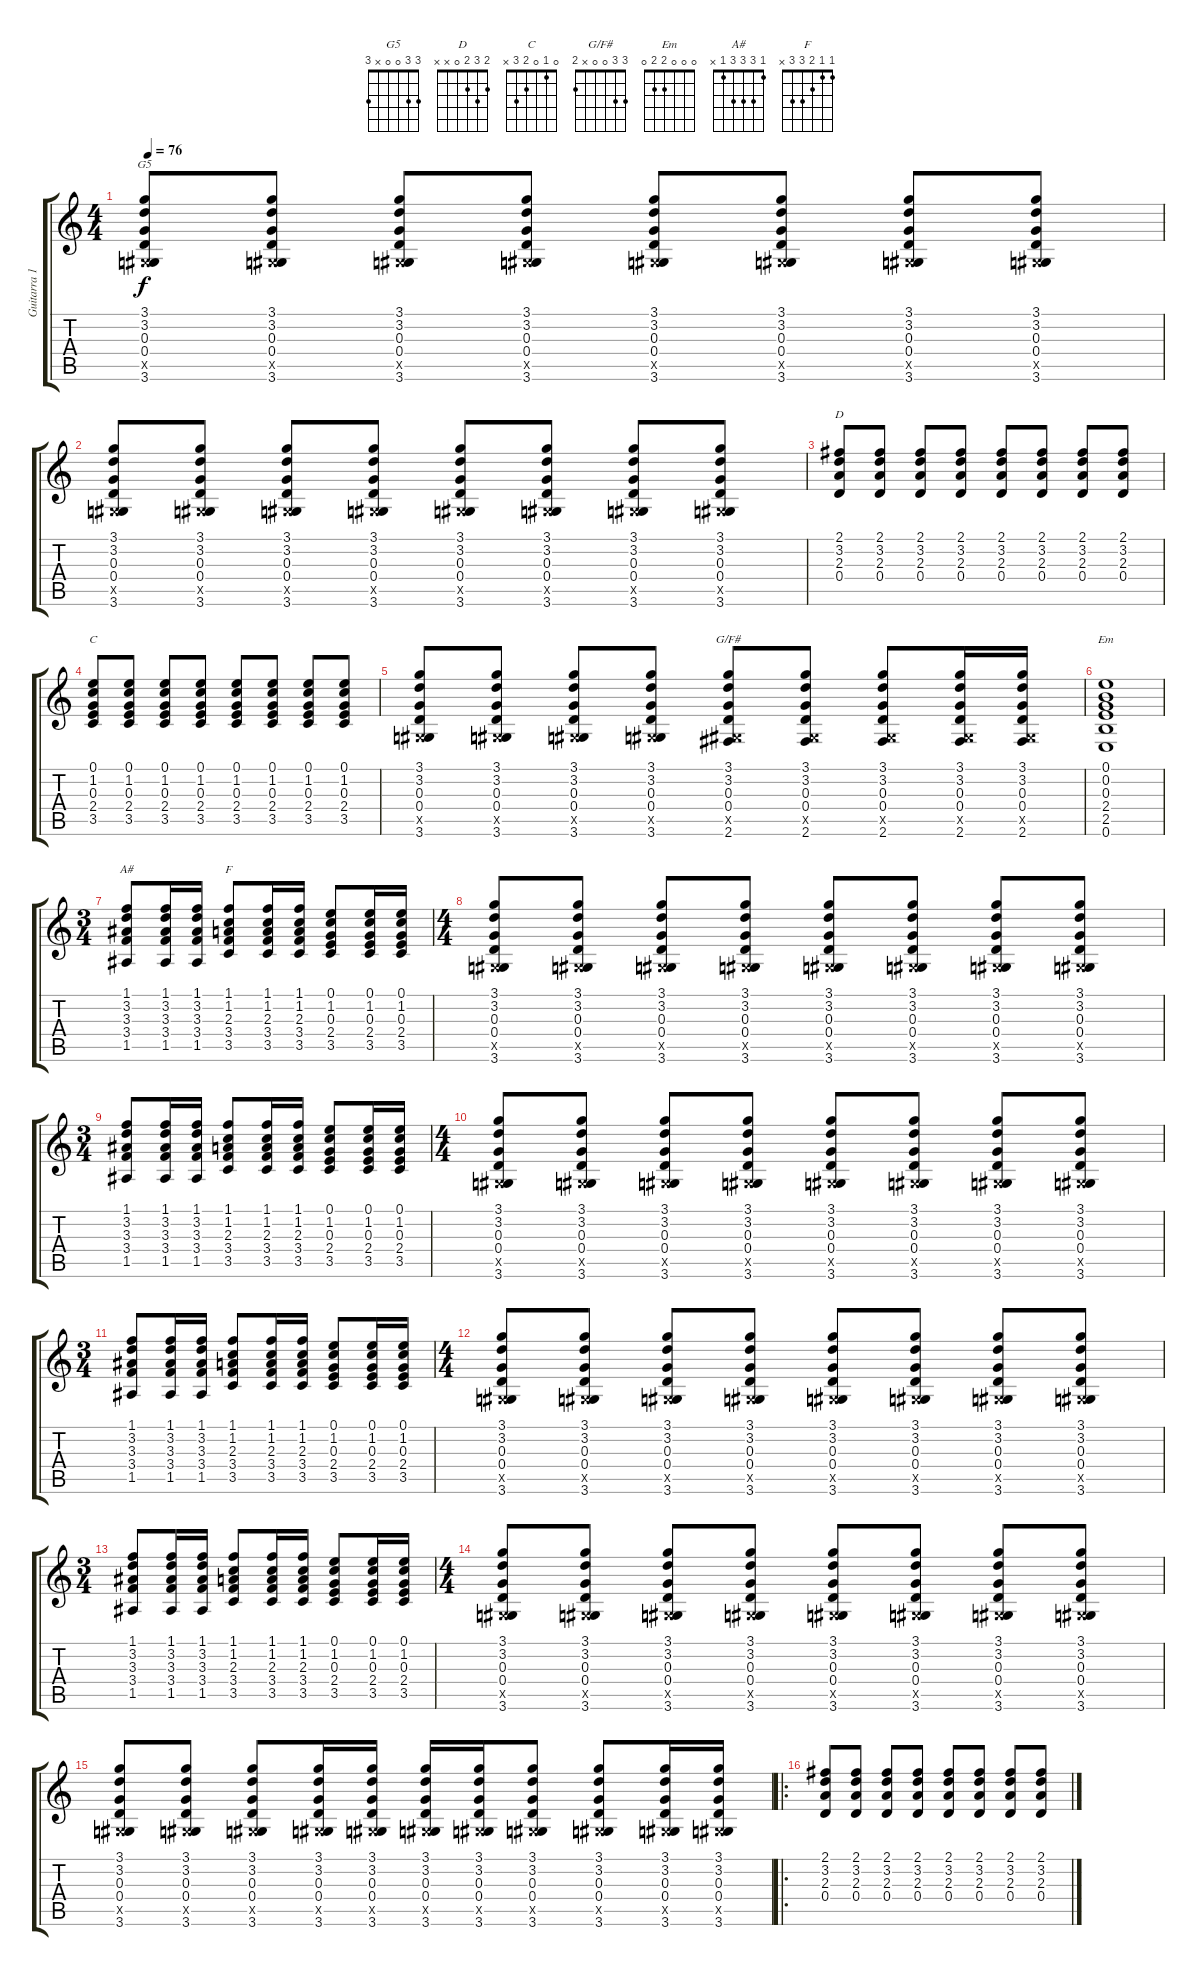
\track ("Guitarra 1" "Guitarra 1") {instrument acousticguitarnylon}
\staff {score tabs}
\tuning (E4 B3 G3 D3 A2 E2) {hide}
\chord ("G5" 3 3 0 0 x 3)
\chord ("D" 2 3 2 0 x x)
\chord ("C" 0 1 0 2 3 x)
\chord ("G/F#" 3 3 0 0 x 2)
\chord ("Em" 0 0 0 2 2 0)
\chord ("A#" 1 3 3 3 1 x)
\chord ("F" 1 1 2 3 3 x)
\ts (4 4)
\tempo 76
\clef g2
\ks c
(3.1 3.2 0.3 0.4 -1.5{x} 3.6).8{ch "G5" dy f} (3.1 3.2 0.3 0.4 -1.5{x} 3.6).8 (3.1 3.2 0.3 0.4 -1.5{x} 3.6).8 (3.1 3.2 0.3 0.4 -1.5{x} 3.6).8 (3.1 3.2 0.3 0.4 -1.5{x} 3.6).8 (3.1 3.2 0.3 0.4 -1.5{x} 3.6).8 (3.1 3.2 0.3 0.4 -1.5{x} 3.6).8 (3.1 3.2 0.3 0.4 -1.5{x} 3.6).8 |
(3.1 3.2 0.3 0.4 -1.5{x} 3.6).8 (3.1 3.2 0.3 0.4 -1.5{x} 3.6).8 (3.1 3.2 0.3 0.4 -1.5{x} 3.6).8 (3.1 3.2 0.3 0.4 -1.5{x} 3.6).8 (3.1 3.2 0.3 0.4 -1.5{x} 3.6).8 (3.1 3.2 0.3 0.4 -1.5{x} 3.6).8 (3.1 3.2 0.3 0.4 -1.5{x} 3.6).8 (3.1 3.2 0.3 0.4 -1.5{x} 3.6).8 |
(2.1 3.2 2.3 0.4).8{ch "D"} (2.1 3.2 2.3 0.4).8 (2.1 3.2 2.3 0.4).8 (2.1 3.2 2.3 0.4).8 (2.1 3.2 2.3 0.4).8 (2.1 3.2 2.3 0.4).8 (2.1 3.2 2.3 0.4).8 (2.1 3.2 2.3 0.4).8 |
(0.1 1.2 0.3 2.4 3.5).8{ch "C"} (0.1 1.2 0.3 2.4 3.5).8 (0.1 1.2 0.3 2.4 3.5).8 (0.1 1.2 0.3 2.4 3.5).8 (0.1 1.2 0.3 2.4 3.5).8 (0.1 1.2 0.3 2.4 3.5).8 (0.1 1.2 0.3 2.4 3.5).8 (0.1 1.2 0.3 2.4 3.5).8 |
(3.1 3.2 0.3 0.4 -1.5{x} 3.6).8 (3.1 3.2 0.3 0.4 -1.5{x} 3.6).8 (3.1 3.2 0.3 0.4 -1.5{x} 3.6).8 (3.1 3.2 0.3 0.4 -1.5{x} 3.6).8 (3.1 3.2 0.3 0.4 -1.5{x} 2.6).8{ch "G/F#"} (3.1 3.2 0.3 0.4 -1.5{x} 2.6).8 (3.1 3.2 0.3 0.4 -1.5{x} 2.6).8 (3.1 3.2 0.3 0.4 -1.5{x} 2.6).16 (3.1 3.2 0.3 0.4 -1.5{x} 2.6).16 |
(0.1 0.2 0.3 2.4 2.5 0.6).1{ch "Em"} |
\ts (3 4)
(1.1 3.2 3.3 3.4 1.5).8{ch "A#"} (1.1 3.2 3.3 3.4 1.5).16 (1.1 3.2 3.3 3.4 1.5).16 (1.1 1.2 2.3 3.4 3.5).8{ch "F"} (1.1 1.2 2.3 3.4 3.5).16 (1.1 1.2 2.3 3.4 3.5).16 (0.1 1.2 0.3 2.4 3.5).8 (0.1 1.2 0.3 2.4 3.5).16 (0.1 1.2 0.3 2.4 3.5).16 |
\ts (4 4)
(3.1 3.2 0.3 0.4 -1.5{x} 3.6).8 (3.1 3.2 0.3 0.4 -1.5{x} 3.6).8 (3.1 3.2 0.3 0.4 -1.5{x} 3.6).8 (3.1 3.2 0.3 0.4 -1.5{x} 3.6).8 (3.1 3.2 0.3 0.4 -1.5{x} 3.6).8 (3.1 3.2 0.3 0.4 -1.5{x} 3.6).8 (3.1 3.2 0.3 0.4 -1.5{x} 3.6).8 (3.1 3.2 0.3 0.4 -1.5{x} 3.6).8 |
\ts (3 4)
(1.1 3.2 3.3 3.4 1.5).8 (1.1 3.2 3.3 3.4 1.5).16 (1.1 3.2 3.3 3.4 1.5).16 (1.1 1.2 2.3 3.4 3.5).8 (1.1 1.2 2.3 3.4 3.5).16 (1.1 1.2 2.3 3.4 3.5).16 (0.1 1.2 0.3 2.4 3.5).8 (0.1 1.2 0.3 2.4 3.5).16 (0.1 1.2 0.3 2.4 3.5).16 |
\ts (4 4)
(3.1 3.2 0.3 0.4 -1.5{x} 3.6).8 (3.1 3.2 0.3 0.4 -1.5{x} 3.6).8 (3.1 3.2 0.3 0.4 -1.5{x} 3.6).8 (3.1 3.2 0.3 0.4 -1.5{x} 3.6).8 (3.1 3.2 0.3 0.4 -1.5{x} 3.6).8 (3.1 3.2 0.3 0.4 -1.5{x} 3.6).8 (3.1 3.2 0.3 0.4 -1.5{x} 3.6).8 (3.1 3.2 0.3 0.4 -1.5{x} 3.6).8 |
\ts (3 4)
(1.1 3.2 3.3 3.4 1.5).8 (1.1 3.2 3.3 3.4 1.5).16 (1.1 3.2 3.3 3.4 1.5).16 (1.1 1.2 2.3 3.4 3.5).8 (1.1 1.2 2.3 3.4 3.5).16 (1.1 1.2 2.3 3.4 3.5).16 (0.1 1.2 0.3 2.4 3.5).8 (0.1 1.2 0.3 2.4 3.5).16 (0.1 1.2 0.3 2.4 3.5).16 |
\ts (4 4)
(3.1 3.2 0.3 0.4 -1.5{x} 3.6).8 (3.1 3.2 0.3 0.4 -1.5{x} 3.6).8 (3.1 3.2 0.3 0.4 -1.5{x} 3.6).8 (3.1 3.2 0.3 0.4 -1.5{x} 3.6).8 (3.1 3.2 0.3 0.4 -1.5{x} 3.6).8 (3.1 3.2 0.3 0.4 -1.5{x} 3.6).8 (3.1 3.2 0.3 0.4 -1.5{x} 3.6).8 (3.1 3.2 0.3 0.4 -1.5{x} 3.6).8 |
\ts (3 4)
(1.1 3.2 3.3 3.4 1.5).8 (1.1 3.2 3.3 3.4 1.5).16 (1.1 3.2 3.3 3.4 1.5).16 (1.1 1.2 2.3 3.4 3.5).8 (1.1 1.2 2.3 3.4 3.5).16 (1.1 1.2 2.3 3.4 3.5).16 (0.1 1.2 0.3 2.4 3.5).8 (0.1 1.2 0.3 2.4 3.5).16 (0.1 1.2 0.3 2.4 3.5).16 |
\ts (4 4)
(3.1 3.2 0.3 0.4 -1.5{x} 3.6).8 (3.1 3.2 0.3 0.4 -1.5{x} 3.6).8 (3.1 3.2 0.3 0.4 -1.5{x} 3.6).8 (3.1 3.2 0.3 0.4 -1.5{x} 3.6).8 (3.1 3.2 0.3 0.4 -1.5{x} 3.6).8 (3.1 3.2 0.3 0.4 -1.5{x} 3.6).8 (3.1 3.2 0.3 0.4 -1.5{x} 3.6).8 (3.1 3.2 0.3 0.4 -1.5{x} 3.6).8 |
(3.1 3.2 0.3 0.4 -1.5{x} 3.6).8 (3.1 3.2 0.3 0.4 -1.5{x} 3.6).8 (3.1 3.2 0.3 0.4 -1.5{x} 3.6).8 (3.1 3.2 0.3 0.4 -1.5{x} 3.6).16 (3.1 3.2 0.3 0.4 -1.5{x} 3.6).16 (3.1 3.2 0.3 0.4 -1.5{x} 3.6).16 (3.1 3.2 0.3 0.4 -1.5{x} 3.6).16 (3.1 3.2 0.3 0.4 -1.5{x} 3.6).8 (3.1 3.2 0.3 0.4 -1.5{x} 3.6).8 (3.1 3.2 0.3 0.4 -1.5{x} 3.6).16 (3.1 3.2 0.3 0.4 -1.5{x} 3.6).16 |
\ro
(2.1 3.2 2.3 0.4).8 (2.1 3.2 2.3 0.4).8 (2.1 3.2 2.3 0.4).8 (2.1 3.2 2.3 0.4).8 (2.1 3.2 2.3 0.4).8 (2.1 3.2 2.3 0.4).8 (2.1 3.2 2.3 0.4).8 (2.1 3.2 2.3 0.4).8
